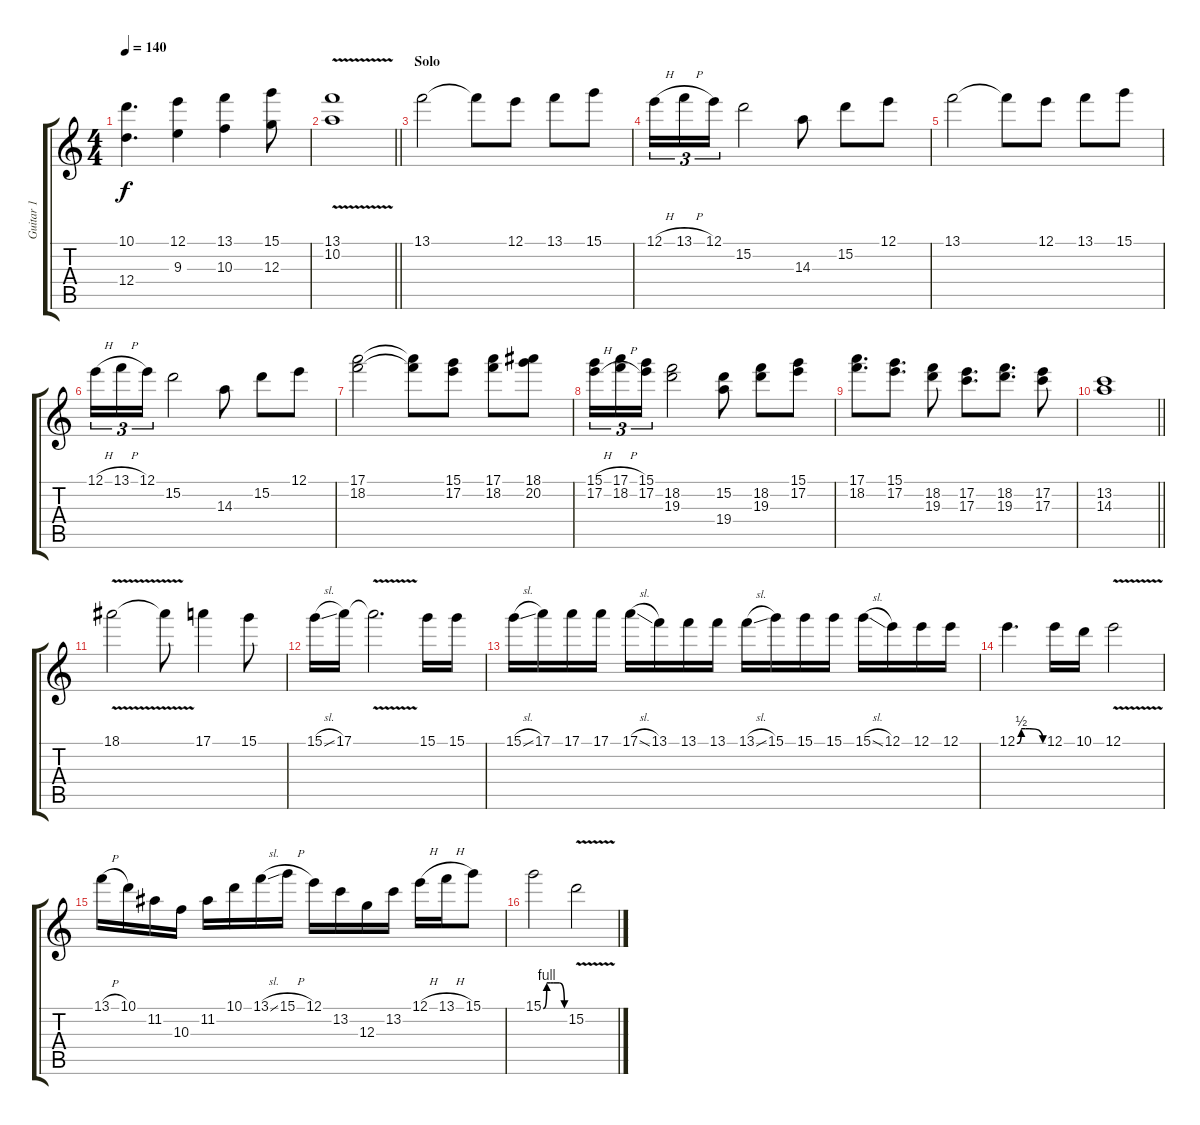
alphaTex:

\track ("Guitar 1" "Guitar 1") {instrument distortionguitar}
\staff {score tabs}
\tuning (E4 B3 G3 D3 A2 D2) {hide}
\ts (4 4)
\tempo 140
\clef g2
\ks c
(10.1 12.4).4{d dy f} (12.1 9.3).4 (13.1 10.3).4 (15.1 12.3).8 |
\barLineRight lightlight
(13.1{v} 10.2{v}).1 |
\section ("" "Solo")
13.1.2 13.1{t}.8 12.1.8 13.1.8 15.1.8 |
12.1{h}.16{tu (3 2)} 13.1{h}.16{tu (3 2)} 12.1.16{tu (3 2)} 15.2.2 14.3.8 15.2.8 12.1.8 |
13.1.2 13.1{t}.8 12.1.8 13.1.8 15.1.8 |
12.1{h}.16{tu (3 2)} 13.1{h}.16{tu (3 2)} 12.1.16{tu (3 2)} 15.2.2 14.3.8 15.2.8 12.1.8 |
(17.1 18.2).2 (17.1{t} 18.2{t}).8 (15.1 17.2).8 (17.1 18.2).8 (18.1 20.2).8 |
(15.1{h} 17.2{h}).16{tu (3 2)} (17.1{h} 18.2{h}).16{tu (3 2)} (15.1 17.2).16{tu (3 2)} (18.2 19.3).2 (15.2 19.4).8 (18.2 19.3).8 (15.1 17.2).8 |
(17.1 18.2).8{d} (15.1 17.2).8{d} (18.2 19.3).8 (17.2 17.3).8{d} (18.2 19.3).8{d} (17.2 17.3).8 |
\barLineRight lightlight
(13.2 14.3).1 |
\section ("" "")
18.1{v}.2 18.1{t}.8 17.1.4 15.1.8 |
15.1{sl}.16 17.1.16 17.1{v t}.2{d} 15.1.16 15.1.16 |
15.1{sl}.16 17.1.16 17.1.16 17.1.16 17.1{sl}.16 13.1.16 13.1.16 13.1.16 13.1{sl}.16 15.1.16 15.1.16 15.1.16 15.1{sl}.16 12.1.16 12.1.16 12.1.16 |
12.1{be (custom 0 0 10 2 20 2 30 2 60 0)}.4{d} 12.1.16 10.1.16 12.1{v}.2 |
13.1{h}.16 10.1.16 11.2.16 10.3.16 11.2.16 10.1.16 13.1{sl}.16 15.1{h}.16 12.1.16 13.2.16 12.3.16 13.2.16 12.1{h}.16 13.1{h}.16 15.1.8 |
15.1{be (custom 0 0 10 4 20 4 30 4 45 4 60 0)}.2 15.2{v}.2
